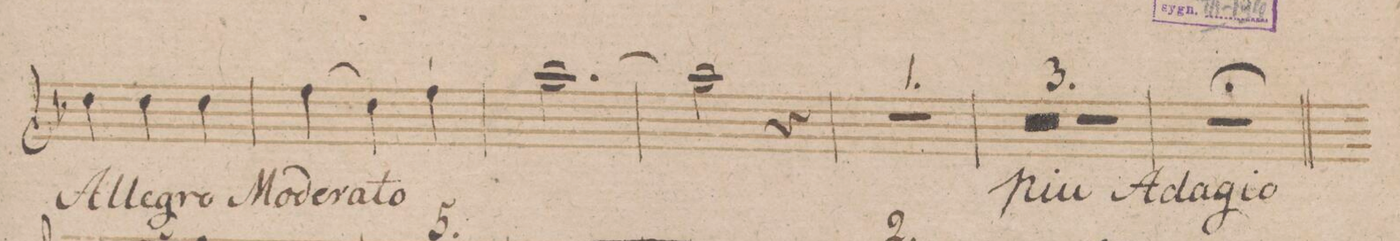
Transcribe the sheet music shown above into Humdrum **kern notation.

**kern	**dynam
*I"Oboe 1mo	*
*clefG2	*
*k[b-]	*
*met(c|)	*
*M3/4	*
4dd\	.
4dd\	.
4dd\	.
=211	=211
(4ff\	.
4dd\)	.
4ff|\	.
=212	=212
[2.aa\	.
=213	=213
2aa\]	.
4r	.
=214	=214
2.r	.
=215	=215
1.r	.
=216	=216
=217	=217
2.r	.
=218	=218
2.r;	.
=219||	=219||
*-	*-
